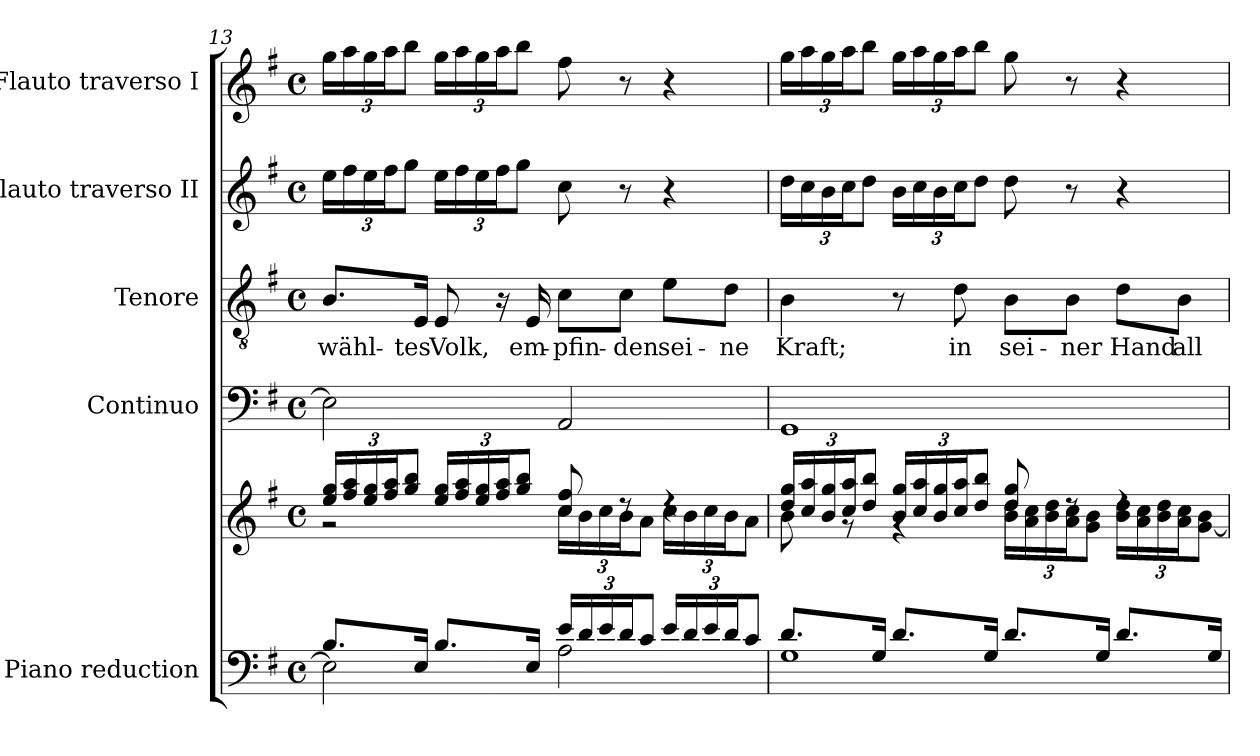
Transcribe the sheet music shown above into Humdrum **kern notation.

**kern	**kern	**kern	**kern	**text	**kern	**kern
*part5	*part5	*part4	*part3	*part3	*part2	*part1
*staff6	*staff5	*staff4	*staff3	*staff3	*staff2	*staff1
*I"Piano reduction	*	*I"Continuo	*I"Tenore	*	*I"Flauto traverso II	*I"Flauto traverso I
*I'Pno	*	*	*	*	*I'Fl	*I'Fl
!!LO:PB:g=z
*clefF4	*clefG2	*clefF4	*clefGv2	*	*clefG2	*clefG2
*k[f#]	*k[f#]	*k[f#]	*k[f#]	*	*k[f#]	*k[f#]
*M4/4	*M4/4	*M4/4	*M4/4	*	*M4/4	*M4/4
*met(c)	*met(c)	*met(c)	*met(c)	*	*met(c)	*met(c)
=13	=13	=13	=13	=13	=13	=13
*^	*	*	*	*	*	*
*	*	*Xbrackettup	*	*	*	*	*
*	*	*^	*	*	*	*	*
!	!	!	!	!	!	!LO:LY:b	!	!
*	*	*	*	*	*	*	*Xbrackettup	*Xbrackettup
8.B/L	2E\]	24ee/ 24gg/LL	2r	2E\]	8.B/L	-wähl-	24ee\LL	24gg\LL
.	.	24ff#/ 24aa/	.	.	.	.	24ff#\	24aa\
.	.	24ee/ 24gg/	.	.	.	.	24ee\	24gg\
.	.	24ff#/ 24aa/J	.	.	.	.	24ff#\J	24aa\J
.	.	12gg/ 12bb/J	.	.	.	.	12gg\J	12bb\J
!	!	!	!	!	!	!LO:LY:b	!	!
16E/Jk	.	.	.	.	16E/Jk	-tes	.	.
!	!	!	!	!	!	!LO:LY:b	!	!
8.B/L	.	24ee/ 24gg/LL	.	.	8E/	Volk,	24ee\LL	24gg\LL
.	.	24ff#/ 24aa/	.	.	.	.	24ff#\	24aa\
.	.	24ee/ 24gg/	.	.	.	.	24ee\	24gg\
.	.	24ff#/ 24aa/J	.	.	16r	.	24ff#\J	24aa\J
.	.	12gg/ 12bb/J	.	.	.	.	12gg\J	12bb\J
!	!	!	!	!	!	!LO:LY:b	!	!
16E/Jk	.	.	.	.	16E/	em-	.	.
*Xbrackettup	*	*	*	*	*	*	*	*
!	!	!	!	!	!	!LO:LY:b	!	!
24e/LL	2A\	8cc/ 8ff#/	24cc\LL	2AA/	8c\L	-pfin-	8cc\	8ff#\
24d/	.	.	24b\	.	.	.	.	.
24e/	.	.	24cc\	.	.	.	.	.
!	!	!	!	!	!	!LO:LY:b	!	!
24d/J	.	8rdd	24b\J	.	8c\J	-den	8r	8r
12c/J	.	.	12a\J	.	.	.	.	.
!	!	!	!	!	!	!LO:LY:b	!	!
24e/LL	.	4rdd	24cc\LL	.	8e\L	sei-	4r	4r
24d/	.	.	24b\	.	.	.	.	.
24e/	.	.	24cc\	.	.	.	.	.
!	!	!	!	!	!	!LO:LY:b	!	!
24d/J	.	.	24b\J	.	8d\J	-ne	.	.
12c/J	.	.	12a\J	.	.	.	.	.
=14	=14	=14	=14	=14	=14	=14	=14	=14
!	!	!	!	!	!	!LO:LY:b	!	!
8.d/L	1G	24dd/ 24gg/LL	8b\	1GG	4B\	Kraft;	24dd\LL	24gg\LL
.	.	24cc/ 24aa/	.	.	.	.	24cc\	24aa\
.	.	24b/ 24gg/	.	.	.	.	24b\	24gg\
.	.	24cc/ 24aa/J	8rg	.	.	.	24cc\J	24aa\J
.	.	12dd/ 12bb/J	.	.	.	.	12dd\J	12bb\J
16G/Jk	.	.	.	.	.	.	.	.
8.d/L	.	24b/ 24gg/LL	4rg	.	8r	.	24b\LL	24gg\LL
.	.	24cc/ 24aa/	.	.	.	.	24cc\	24aa\
.	.	24b/ 24gg/	.	.	.	.	24b\	24gg\
!	!	!	!	!	!	!LO:LY:b	!	!
.	.	24cc/ 24aa/J	.	.	8d\	in	24cc\J	24aa\J
.	.	12dd/ 12bb/J	.	.	.	.	12dd\J	12bb\J
16G/Jk	.	.	.	.	.	.	.	.
!	!	!	!	!	!	!LO:LY:b	!	!
8.d/L	.	8dd/ 8gg/	24b\ 24dd\LL	.	8B\L	sei-	8dd\	8gg\
.	.	.	24a\ 24cc\	.	.	.	.	.
.	.	.	24b\ 24dd\	.	.	.	.	.
!	!	!	!	!	!	!LO:LY:b	!	!
.	.	8rdd	24a\ 24cc\J	.	8B\J	-ner	8r	8r
.	.	.	12g\ 12b\J	.	.	.	.	.
16G/Jk	.	.	.	.	.	.	.	.
!	!	!	!	!	!	!LO:LY:b	!	!
8.d/L	.	4rdd	24b\ 24dd\LL	.	8d\L	Hand	4r	4r
.	.	.	24a\ 24cc\	.	.	.	.	.
.	.	.	24b\ 24dd\	.	.	.	.	.
!	!	!	!	!	!	!LO:LY:b	!	!
.	.	.	24a\ 24cc\J	.	8B\J	all-	.	.
.	.	.	[12g\ 12b\J	.	.	.	.	.
16G/Jk	.	.	.	.	.	.	.	.
*v	*v	*	*	*	*	*	*	*
*	*v	*v	*	*	*	*	*
=	=	=	=	=	=	=
*-	*-	*-	*-	*-	*-	*-
